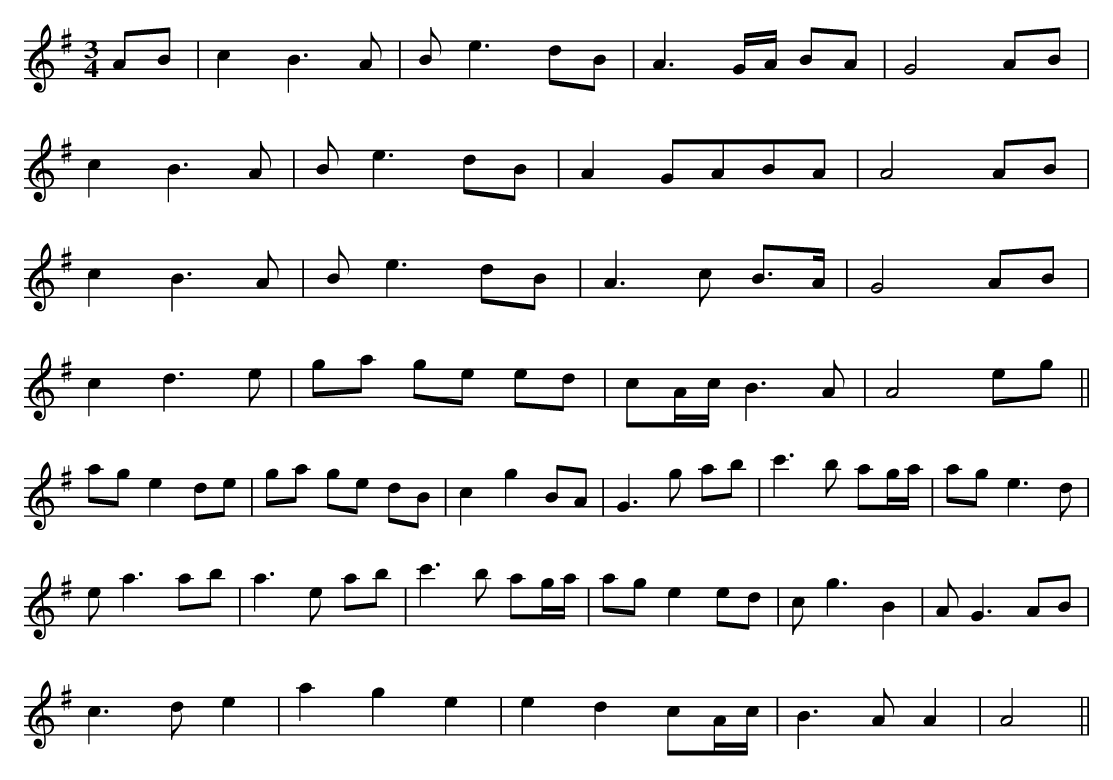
X:1
M:3/4
K:Ador
AB|c2 B3 A|B e3 dB|A3 G/A/ BA|G4 AB|
c2 B3 A|B e3 dB|A2 GABA|A4 AB|
c2 B3 A|B e3 dB|A3c B3/A/|G4 AB|
c2 d3e|ga ge ed|cA/c/ B3A|A4 eg||
ag e2 de|ga ge dB|c2g2 BA|G3 g ab|c'3 b ag/a/|ag e3d|
ea3 ab|a3 e ab|c'3 b ag/a/|age2ed|cg3 B2|AG3 AB|
c3d e2|a2 g2 e2|e2 d2 cA/c/|B3 A A2|A4||
